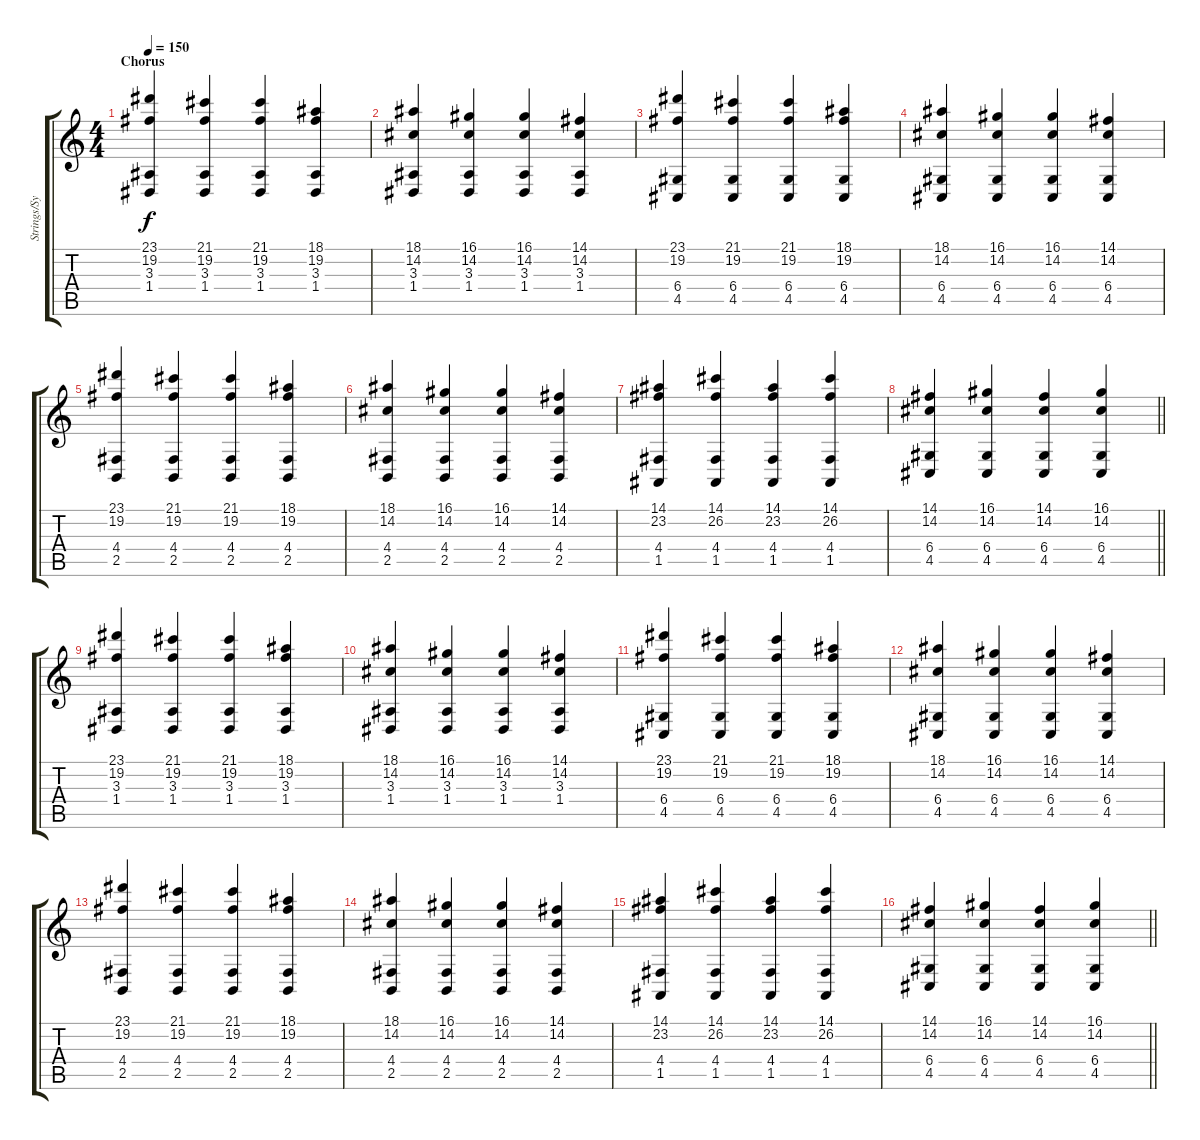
\track ("Strings/Synth" "Strings/Sy") {instrument synthstrings1}
\staff {score tabs}
\tuning (E4 B3 G3 D3 A2 E2) {hide}
\ts (4 4)
\section ("" "Chorus")
\tempo 150
\clef g2
\ks c
(23.1 19.2 3.3 1.4).4{dy f volume 16 instrument synthstrings1} (21.1 19.2 3.3 1.4).4 (21.1 19.2 3.3 1.4).4 (18.1 19.2 3.3 1.4).4 |
(18.1 14.2 3.3 1.4).4 (16.1 14.2 3.3 1.4).4 (16.1 14.2 3.3 1.4).4 (14.1 14.2 3.3 1.4).4 |
(23.1 19.2 6.4 4.5).4 (21.1 19.2 6.4 4.5).4 (21.1 19.2 6.4 4.5).4 (18.1 19.2 6.4 4.5).4 |
(18.1 14.2 6.4 4.5).4 (16.1 14.2 6.4 4.5).4 (16.1 14.2 6.4 4.5).4 (14.1 14.2 6.4 4.5).4 |
(23.1 19.2 4.4 2.5).4 (21.1 19.2 4.4 2.5).4 (21.1 19.2 4.4 2.5).4 (18.1 19.2 4.4 2.5).4 |
(18.1 14.2 4.4 2.5).4 (16.1 14.2 4.4 2.5).4 (16.1 14.2 4.4 2.5).4 (14.1 14.2 4.4 2.5).4 |
(14.1 23.2 4.4 1.5).4 (14.1 26.2 4.4 1.5).4 (14.1 23.2 4.4 1.5).4 (14.1 26.2 4.4 1.5).4 |
\barLineRight lightlight
(14.1 14.2 6.4 4.5).4 (16.1 14.2 6.4 4.5).4 (14.1 14.2 6.4 4.5).4 (16.1 14.2 6.4 4.5).4 |
(23.1 19.2 3.3 1.4).4 (21.1 19.2 3.3 1.4).4 (21.1 19.2 3.3 1.4).4 (18.1 19.2 3.3 1.4).4 |
(18.1 14.2 3.3 1.4).4 (16.1 14.2 3.3 1.4).4 (16.1 14.2 3.3 1.4).4 (14.1 14.2 3.3 1.4).4 |
(23.1 19.2 6.4 4.5).4 (21.1 19.2 6.4 4.5).4 (21.1 19.2 6.4 4.5).4 (18.1 19.2 6.4 4.5).4 |
(18.1 14.2 6.4 4.5).4 (16.1 14.2 6.4 4.5).4 (16.1 14.2 6.4 4.5).4 (14.1 14.2 6.4 4.5).4 |
(23.1 19.2 4.4 2.5).4 (21.1 19.2 4.4 2.5).4 (21.1 19.2 4.4 2.5).4 (18.1 19.2 4.4 2.5).4 |
(18.1 14.2 4.4 2.5).4 (16.1 14.2 4.4 2.5).4 (16.1 14.2 4.4 2.5).4 (14.1 14.2 4.4 2.5).4 |
(14.1 23.2 4.4 1.5).4 (14.1 26.2 4.4 1.5).4 (14.1 23.2 4.4 1.5).4 (14.1 26.2 4.4 1.5).4 |
\barLineRight lightlight
(14.1 14.2 6.4 4.5).4 (16.1 14.2 6.4 4.5).4 (14.1 14.2 6.4 4.5).4 (16.1 14.2 6.4 4.5).4
